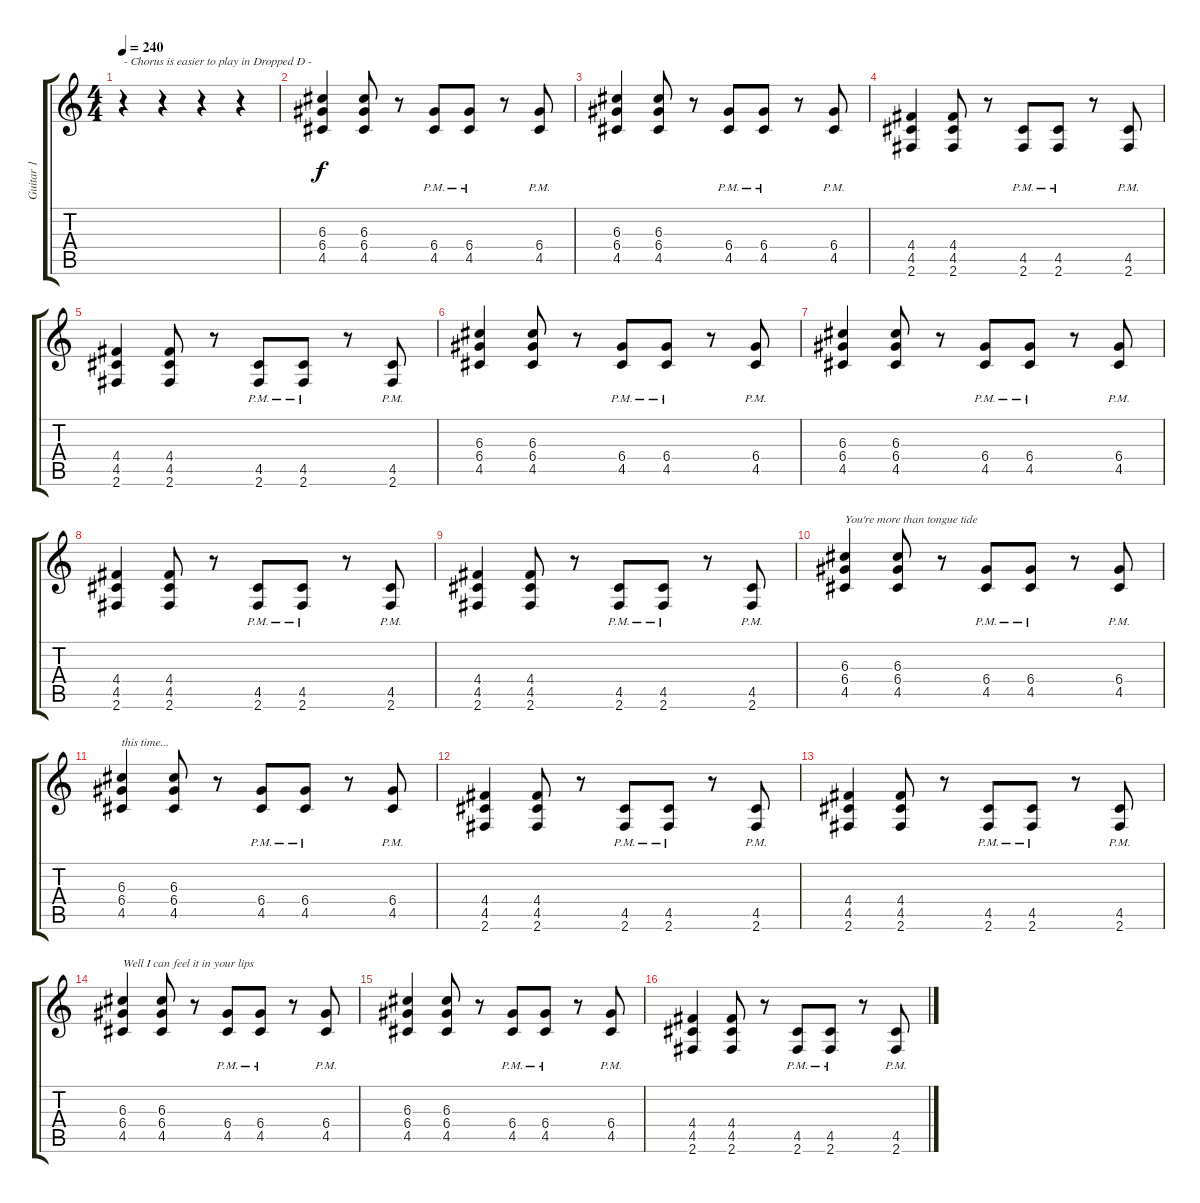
\track ("Guitar 1" "Guitar 1") {instrument distortionguitar}
\staff {score tabs}
\tuning (E4 B3 G3 D3 A2 E2) {hide}
\ts (4 4)
\tempo 240
\clef g2
\ks c
r.4{txt "- Chorus is easier to play in Dropped D -" dy f instrument distortionguitar} r.4 r.4 r.4 |
(6.3 6.4 4.5).4 (6.3 6.4 4.5).8 r.8 (6.4{pm} 4.5{pm}).8 (6.4{pm} 4.5{pm}).8 r.8 (6.4{pm} 4.5{pm}).8 |
(6.3 6.4 4.5).4 (6.3 6.4 4.5).8 r.8 (6.4{pm} 4.5{pm}).8 (6.4{pm} 4.5{pm}).8 r.8 (6.4{pm} 4.5{pm}).8 |
(4.4 4.5 2.6).4 (4.4 4.5 2.6).8 r.8 (4.5{pm} 2.6{pm}).8 (4.5{pm} 2.6{pm}).8 r.8 (4.5{pm} 2.6{pm}).8 |
(4.4 4.5 2.6).4 (4.4 4.5 2.6).8 r.8 (4.5{pm} 2.6{pm}).8 (4.5{pm} 2.6{pm}).8 r.8 (4.5{pm} 2.6{pm}).8 |
(6.3 6.4 4.5).4 (6.3 6.4 4.5).8 r.8 (6.4{pm} 4.5{pm}).8 (6.4{pm} 4.5{pm}).8 r.8 (6.4{pm} 4.5{pm}).8 |
(6.3 6.4 4.5).4 (6.3 6.4 4.5).8 r.8 (6.4{pm} 4.5{pm}).8 (6.4{pm} 4.5{pm}).8 r.8 (6.4{pm} 4.5{pm}).8 |
(4.4 4.5 2.6).4 (4.4 4.5 2.6).8 r.8 (4.5{pm} 2.6{pm}).8 (4.5{pm} 2.6{pm}).8 r.8 (4.5{pm} 2.6{pm}).8 |
(4.4 4.5 2.6).4 (4.4 4.5 2.6).8 r.8 (4.5{pm} 2.6{pm}).8 (4.5{pm} 2.6{pm}).8 r.8 (4.5{pm} 2.6{pm}).8 |
(6.3 6.4 4.5).4{txt "You're more than tongue tide"} (6.3 6.4 4.5).8 r.8 (6.4{pm} 4.5{pm}).8 (6.4{pm} 4.5{pm}).8 r.8 (6.4{pm} 4.5{pm}).8 |
(6.3 6.4 4.5).4{txt "this time..."} (6.3 6.4 4.5).8 r.8 (6.4{pm} 4.5{pm}).8 (6.4{pm} 4.5{pm}).8 r.8 (6.4{pm} 4.5{pm}).8 |
(4.4 4.5 2.6).4 (4.4 4.5 2.6).8 r.8 (4.5{pm} 2.6{pm}).8 (4.5{pm} 2.6{pm}).8 r.8 (4.5{pm} 2.6{pm}).8 |
(4.4 4.5 2.6).4 (4.4 4.5 2.6).8 r.8 (4.5{pm} 2.6{pm}).8 (4.5{pm} 2.6{pm}).8 r.8 (4.5{pm} 2.6{pm}).8 |
(6.3 6.4 4.5).4{txt "Well I can feel it in your lips"} (6.3 6.4 4.5).8 r.8 (6.4{pm} 4.5{pm}).8 (6.4{pm} 4.5{pm}).8 r.8 (6.4{pm} 4.5{pm}).8 |
(6.3 6.4 4.5).4 (6.3 6.4 4.5).8 r.8 (6.4{pm} 4.5{pm}).8 (6.4{pm} 4.5{pm}).8 r.8 (6.4{pm} 4.5{pm}).8 |
(4.4 4.5 2.6).4 (4.4 4.5 2.6).8 r.8 (4.5{pm} 2.6{pm}).8 (4.5{pm} 2.6{pm}).8 r.8 (4.5{pm} 2.6{pm}).8
